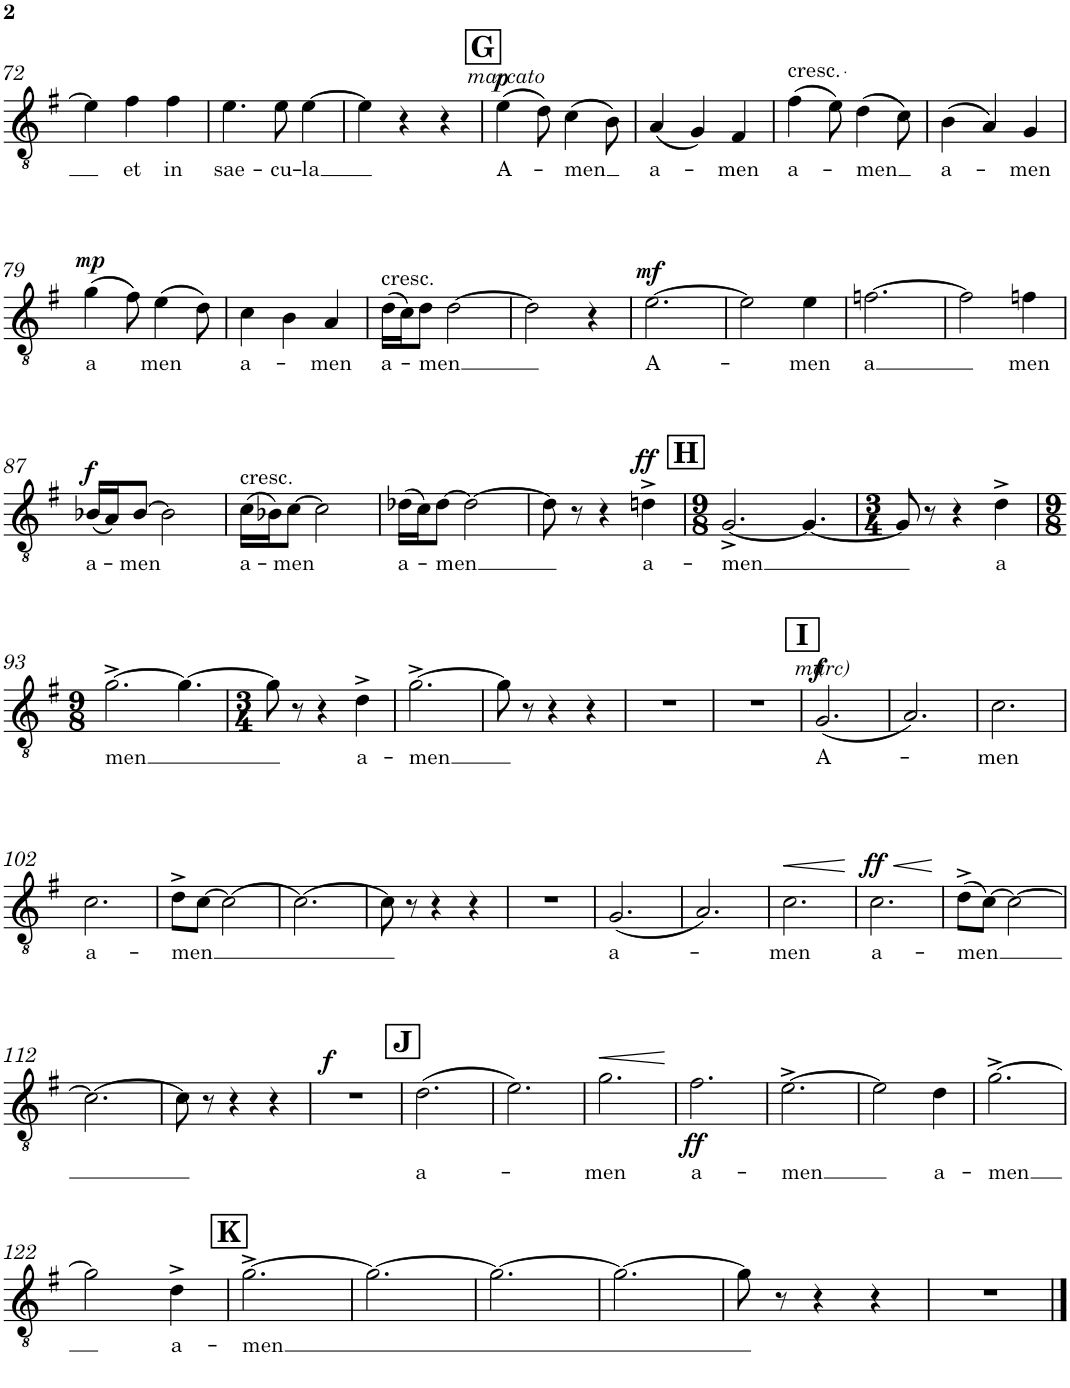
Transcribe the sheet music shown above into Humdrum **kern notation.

**kern	**text	**dynam
*part1	*part1	*part1
*staff1	*staff1	*staff1
*I"Tenor	*	*
*I'T.	*	*
!!LO:PB:g=z
*clefGv2	*	*
*k[f#]	*	*
*M3/4	*	*
=72	=72	=72
4e\]	.	.
!	!LO:LY:b	!
4f#\	et	.
!	!LO:LY:b	!
4f#\	in	.
=73	=73	=73
!	!LO:LY:b	!
4.e\	sae-	.
!	!LO:LY:b	!
8e\	-cu-	.
!	!LO:LY:b	!
[4e\	-la	.
=74	=74	=74
4e\]	.	.
4r	.	.
4r	.	.
!!LO:REH:place=s1:a:B:cj:fs=14:t=G
=75	=75	=75
!	!LO:LY:b	!LO:DY:a
!	!	!LO:DY:n=1:a
(4e\	A-	p other-dynamics
8d\)	.	.
!	!LO:LY:b	!
(4c\	-men	.
8B\)	.	.
=76	=76	=76
!	!LO:LY:b	!
(4A/	a-	.
4G/)	.	.
!	!LO:LY:b	!
4F#/	-men	.
=77	=77	=77
!LO:TX:a:t=cresc.	!	!
!	!LO:LY:b	!
(4f#\	a-	.
8e\)	.	.
!	!LO:LY:b	!
(4d\	-men	.
8c\)	.	.
=78	=78	=78
!	!LO:LY:b	!
(4B\	a-	.
4A/)	.	.
!	!LO:LY:b	!
4G/	-men	.
!!LO:LB:g=z
=79	=79	=79
!	!LO:LY:b	!LO:DY:a
(4g\	a	mp
8f#\)	.	.
!	!LO:LY:b	!
(4e\	men	.
8d\)	.	.
=80	=80	=80
!	!LO:LY:b	!
4c\	a-	.
4B\	.	.
!	!LO:LY:b	!
4A/	-men	.
=81	=81	=81
!LO:TX:a:t=cresc.	!	!
!	!LO:LY:b	!
(16d\LL	a-	.
16c\J)	.	.
!	!LO:LY:b	!
8d\J	-men	.
[2d\	.	.
=82	=82	=82
2d\]	.	.
4r	.	.
=83	=83	=83
!	!LO:LY:b	!LO:DY:a
[2.e\	A-	mf
=84	=84	=84
2e\]	.	.
!	!LO:LY:b	!
4e\	-men	.
=85	=85	=85
!	!LO:LY:b	!
[2.fn\	a	.
=86	=86	=86
2f\]	.	.
!	!LO:LY:b	!
4fn\	men	.
!!LO:LB:g=z
=87	=87	=87
!	!LO:LY:b	!LO:DY:a
(16B-X/LL	a-	f
16A/J)	.	.
!	!LO:LY:b	!
[8B-/J	-men	.
2B-\]	.	.
=88	=88	=88
!LO:TX:a:t=cresc.	!	!
!	!LO:LY:b	!
(16c\LL	a-	.
16B-X\J)	.	.
!	!LO:LY:b	!
[8c\J	-men	.
2c\]	.	.
=89	=89	=89
!	!LO:LY:b	!
(16d-X\LL	a-	.
16c\J)	.	.
!	!LO:LY:b	!
[8d-\J	-men	.
2d-\_	.	.
=90	=90	=90
8d-\]	.	.
8r	.	.
4r	.	.
!	!LO:LY:b	!LO:DY:a
4dn^\	a-	ff
!!LO:REH:place=s1:a:B:cj:fs=14:t=H
=91	=91	=91
*M9/8	*	*
!	!LO:LY:b	!
[2.G^/	-men	.
4.G/_	.	.
=92	=92	=92
*M3/4	*	*
8G/]	.	.
8r	.	.
4r	.	.
!	!LO:LY:b	!
4d^\	a	.
!!LO:LB:g=z
=93	=93	=93
*M9/8	*	*
!	!LO:LY:b	!
[2.g^\	men	.
4.g\_	.	.
=94	=94	=94
*M3/4	*	*
8g\]	.	.
8r	.	.
4r	.	.
!	!LO:LY:b	!
4d^\	a-	.
=95	=95	=95
!	!LO:LY:b	!
[2.g^\	-men	.
=96	=96	=96
8g\]	.	.
8r	.	.
4r	.	.
4r	.	.
=97	=97	=97
2.r	.	.
=98	=98	=98
2.r	.	.
!!LO:REH:place=s1:a:B:cj:fs=14:t=I
=99	=99	=99
!	!LO:LY:b	!LO:DY:a
!	!	!LO:DY:n=1:a
!	!	!LO:DY:n=2:a
(2.G/	A-	other-dynamics f other-dynamics
=100	=100	=100
2.A/)	.	.
=101	=101	=101
!	!LO:LY:b	!
2.c\	-men	.
!!LO:LB:g=z
=102	=102	=102
!	!LO:LY:b	!
2.c\	a-	.
=103	=103	=103
!	!LO:LY:b	!
8d^\L	-men	.
[8c\J	.	.
2c\_	.	.
=104	=104	=104
2.c\_	.	.
=105	=105	=105
8c\]	.	.
8r	.	.
4r	.	.
4r	.	.
=106	=106	=106
2.r	.	.
=107	=107	=107
!	!LO:LY:b	!
(2.G/	a-	.
=108	=108	=108
2.A/)	.	.
=109	=109	=109
!	!LO:LY:b	!LO:HP:b
2.c\	-men	<
.	.	[
=110	=110	=110
!	!LO:LY:b	!LO:HP:b
!	!	!LO:DY:n=1:a
2.c\	a-	< ff
.	.	[
=111	=111	=111
!	!LO:LY:b	!
(8d^\L	-men	.
[8c\J)	.	.
2c\_	.	.
!!LO:LB:g=z
=112	=112	=112
2.c\_	.	.
=113	=113	=113
8c\]	.	.
8r	.	.
4r	.	.
4r	.	.
=114	=114	=114
!	!	!LO:DY:a
2.r	.	f
!!LO:REH:place=s1:a:B:cj:fs=14:t=J
=115	=115	=115
!	!LO:LY:b	!
(2.d\	a-	.
=116	=116	=116
2.e\)	.	.
=117	=117	=117
!	!LO:LY:b	!LO:HP:b
2.g\	-men	<
.	.	[
=118	=118	=118
!	!LO:LY:b	!LO:DY:b
2.f#\	a-	ff
=119	=119	=119
!	!LO:LY:b	!
[2.e^\	-men	.
=120	=120	=120
2e\]	.	.
!	!LO:LY:b	!
4d\	a-	.
=121	=121	=121
!	!LO:LY:b	!
[2.g^\	-men	.
!!LO:LB:g=z
=122	=122	=122
2g\]	.	.
!	!LO:LY:b	!
4d^\	a-	.
!!LO:REH:place=s1:a:B:cj:fs=14:t=K
=123	=123	=123
!	!LO:LY:b	!
[2.g^\	-men	.
=124	=124	=124
2.g\_	.	.
=125	=125	=125
2.g\_	.	.
=126	=126	=126
2.g\_	.	.
=127	=127	=127
8g\]	.	.
8r	.	.
4r	.	.
4r	.	.
=128	=128	=128
2.r	.	.
==	==	==
*-	*-	*-
